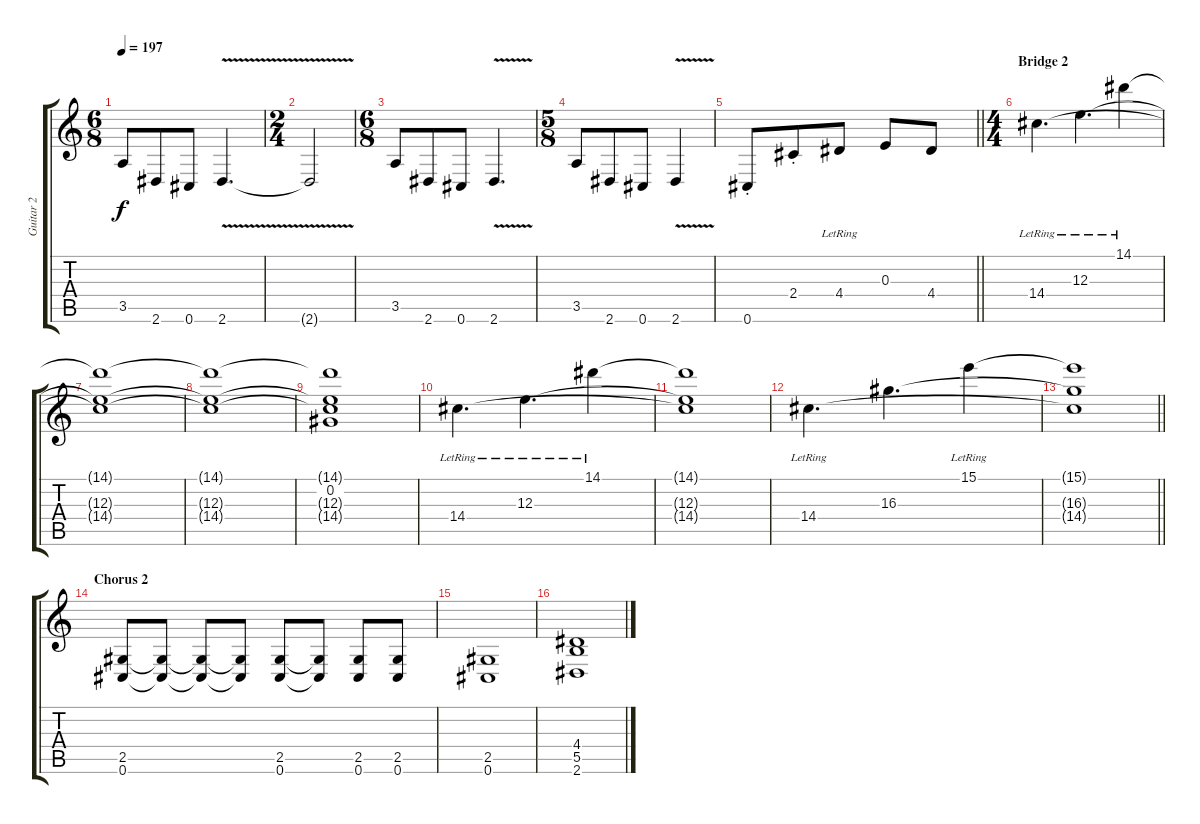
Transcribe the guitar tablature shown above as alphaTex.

\track ("Guitar 2" "Guitar 2") {instrument distortionguitar}
\staff {score tabs}
\tuning (Db4 Ab3 E3 B2 Gb2 Db2) {hide}
\ts (6 8)
\tempo 197
\clef g2
\ks c
3.5.8{dy f} 2.6.8 0.6.8 2.6{v}.4{d} |
\ts (2 4)
2.6{t}.2 |
\ts (6 8)
3.5.8 2.6.8 0.6.8 2.6{v}.4{d} |
\ts (5 8)
3.5.8 2.6.8 0.6.8 2.6{v}.4 |
\barLineRight lightlight
0.6{st}.8 2.4{st}.8 4.4{lr}.8 0.3.8 4.4.8 |
\ts (4 4)
\section ("" "Bridge 2")
14.4{lr}.4{d instrument overdrivenguitar} 12.3{lr}.4{d} 14.1{lr}.4 |
(14.1{t} 12.3{t} 14.4{t}).1 |
(14.1{t} 12.3{t} 14.4{t}).1 |
(14.1{t} 0.2 12.3{t} 14.4{t}).1 |
14.4{lr}.4{d} 12.3{lr}.4{d} 14.1{lr}.4 |
(14.1{t} 12.3{t} 14.4{t}).1 |
14.4{lr}.4{d} 16.3.4{d} 15.1{lr}.4 |
\barLineRight lightlight
(15.1{t} 16.3{t} 14.4{t}).1 |
\section ("" "Chorus 2")
(2.5 0.6).8 (2.5{t} 0.6{t}).8 (2.5{t} 0.6{t}).8 (2.5{t} 0.6{t}).8 (2.5 0.6).8 (2.5{t} 0.6{t}).8 (2.5 0.6).8 (2.5 0.6).8 |
(2.5 0.6).1 |
(4.4 5.5 2.6).1
